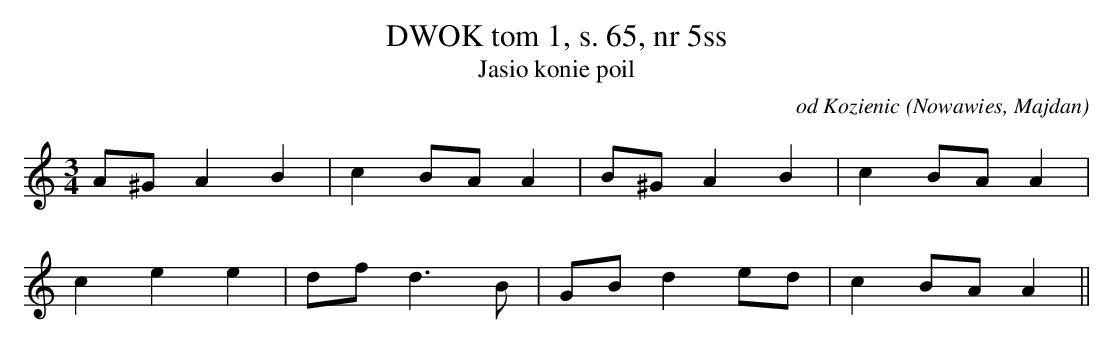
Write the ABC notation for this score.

X:1
T: DWOK tom 1, s. 65, nr 5ss
T: Jasio konie poil
O: od Kozienic (Nowawies, Majdan)
M: 3/4
L: 1/8
K: C
A^GA2B2 | c2BAA2 | B^GA2B2 | c2BAA2 |
c2e2e2 | dfd3B | GBd2ed | c2BAA2||
